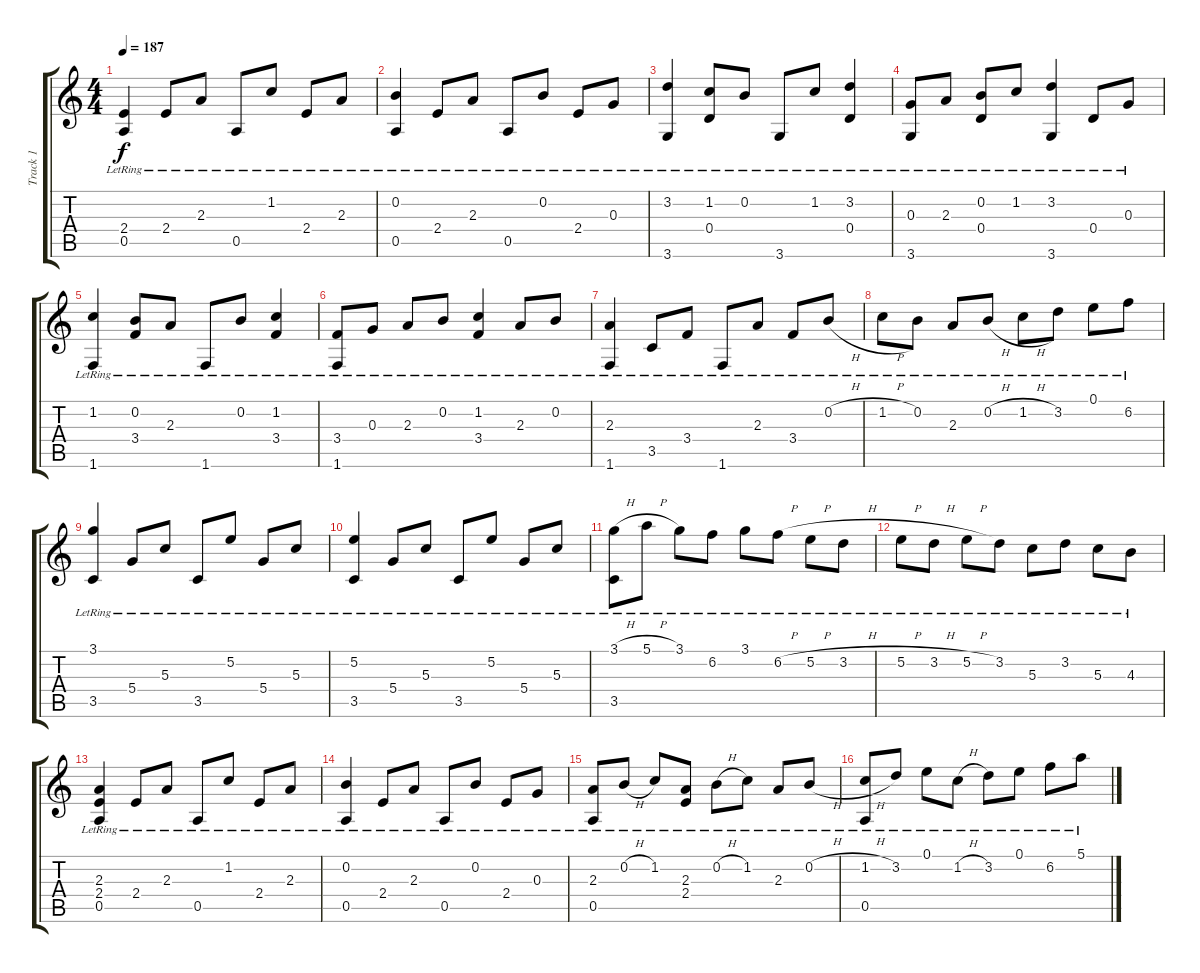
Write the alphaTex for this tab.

\track ("Track 1" "Track 1") {instrument acousticguitarsteel}
\staff {score tabs}
\tuning (E4 B3 G3 D3 A2 E2) {hide}
\ts (4 4)
\tempo 187
\clef g2
\ks c
(2.4{lr} 0.5{lr}).4{dy f} 2.4{lr}.8 2.3{lr}.8 0.5{lr}.8 1.2{lr}.8 2.4{lr}.8 2.3{lr}.8 |
(0.2{lr} 0.5{lr}).4 2.4{lr}.8 2.3{lr}.8 0.5{lr}.8 0.2{lr}.8 2.4{lr}.8 0.3{lr}.8 |
(3.2{lr} 3.6{lr}).4 (1.2{lr} 0.4{lr}).8 0.2{lr}.8 3.6{lr}.8 1.2{lr}.8 (3.2{lr} 0.4{lr}).4 |
(0.3{lr} 3.6{lr}).8 2.3{lr}.8 (0.2{lr} 0.4{lr}).8 1.2{lr}.8 (3.2{lr} 3.6{lr}).4 0.4{lr}.8 0.3{lr}.8 |
(1.2{lr} 1.6{lr}).4 (0.2{lr} 3.4{lr}).8 2.3{lr}.8 1.6{lr}.8 0.2{lr}.8 (1.2{lr} 3.4{lr}).4 |
(3.4{lr} 1.6{lr}).8 0.3{lr}.8 2.3{lr}.8 0.2{lr}.8 (1.2{lr} 3.4{lr}).4 2.3{lr}.8 0.2{lr}.8 |
(2.3{lr} 1.6{lr}).4 3.5{lr}.8 3.4{lr}.8 1.6{lr}.8 2.3{lr}.8 3.4{lr}.8 0.2{h lr}.8 |
1.2{h lr}.8 0.2{lr}.8 2.3{lr}.8 0.2{h lr}.8 1.2{h lr}.8 3.2{lr}.8 0.1{lr}.8 6.2{lr}.8 |
(3.1{lr} 3.5{lr}).4 5.4{lr}.8 5.3{lr}.8 3.5{lr}.8 5.2{lr}.8 5.4{lr}.8 5.3{lr}.8 |
(5.2{lr} 3.5{lr}).4 5.4{lr}.8 5.3{lr}.8 3.5{lr}.8 5.2{lr}.8 5.4{lr}.8 5.3{lr}.8 |
(3.1{h lr} 3.5{lr}).8 5.1{h lr}.8 3.1{lr}.8 6.2{lr}.8 3.1{lr}.8 6.2{h lr}.8 5.2{h lr}.8 3.2{h lr}.8 |
5.2{h lr}.8 3.2{h lr}.8 5.2{h lr}.8 3.2{lr}.8 5.3{lr}.8 3.2{lr}.8 5.3{lr}.8 4.3{lr}.8 |
(2.3{lr} 2.4{lr} 0.5{lr}).4 2.4{lr}.8 2.3{lr}.8 0.5{lr}.8 1.2{lr}.8 2.4{lr}.8 2.3{lr}.8 |
(0.2{lr} 0.5{lr}).4 2.4{lr}.8 2.3{lr}.8 0.5{lr}.8 0.2{lr}.8 2.4{lr}.8 0.3{lr}.8 |
(2.3{lr} 0.5{lr}).8 0.2{h lr}.8 1.2{lr}.8 (2.3{lr} 2.4{lr}).8 0.2{h lr}.8 1.2{lr}.8 2.3{lr}.8 0.2{h lr}.8 |
(1.2{h lr} 0.5{lr}).8 3.2{lr}.8 0.1{lr}.8 1.2{h lr}.8 3.2{lr}.8 0.1{lr}.8 6.2{lr}.8 5.1{lr}.8
